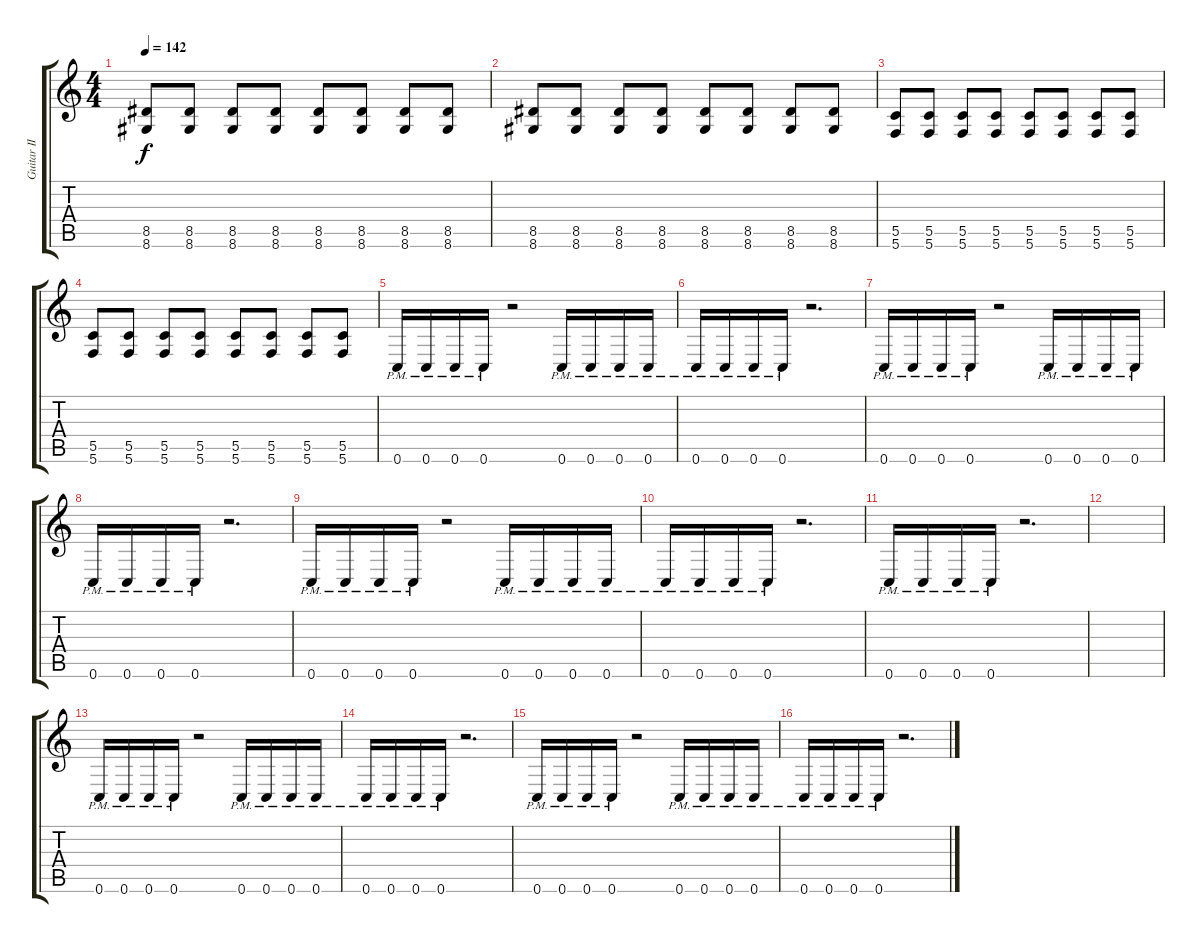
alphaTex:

\track ("Guitar II" "Guitar II") {instrument overdrivenguitar}
\staff {score tabs}
\tuning (D4 A3 F3 C3 G2 C2) {hide}
\ts (4 4)
\tempo 142
\clef g2
\ks c
(8.5 8.6).8{dy f} (8.5 8.6).8 (8.5 8.6).8 (8.5 8.6).8 (8.5 8.6).8 (8.5 8.6).8 (8.5 8.6).8 (8.5 8.6).8 |
(8.5 8.6).8 (8.5 8.6).8 (8.5 8.6).8 (8.5 8.6).8 (8.5 8.6).8 (8.5 8.6).8 (8.5 8.6).8 (8.5 8.6).8 |
(5.5 5.6).8 (5.5 5.6).8 (5.5 5.6).8 (5.5 5.6).8 (5.5 5.6).8 (5.5 5.6).8 (5.5 5.6).8 (5.5 5.6).8 |
(5.5 5.6).8 (5.5 5.6).8 (5.5 5.6).8 (5.5 5.6).8 (5.5 5.6).8 (5.5 5.6).8 (5.5 5.6).8 (5.5 5.6).8 |
0.6{pm}.16 0.6{pm}.16 0.6{pm}.16 0.6{pm}.16 r.2 0.6{pm}.16 0.6{pm}.16 0.6{pm}.16 0.6{pm}.16 |
0.6{pm}.16 0.6{pm}.16 0.6{pm}.16 0.6{pm}.16 r.2{d} |
0.6{pm}.16 0.6{pm}.16 0.6{pm}.16 0.6{pm}.16 r.2 0.6{pm}.16 0.6{pm}.16 0.6{pm}.16 0.6{pm}.16 |
0.6{pm}.16 0.6{pm}.16 0.6{pm}.16 0.6{pm}.16 r.2{d} |
0.6{pm}.16 0.6{pm}.16 0.6{pm}.16 0.6{pm}.16 r.2 0.6{pm}.16 0.6{pm}.16 0.6{pm}.16 0.6{pm}.16 |
0.6{pm}.16 0.6{pm}.16 0.6{pm}.16 0.6{pm}.16 r.2{d} |
0.6{pm}.16 0.6{pm}.16 0.6{pm}.16 0.6{pm}.16 r.2{d} |
|
0.6{pm}.16 0.6{pm}.16 0.6{pm}.16 0.6{pm}.16 r.2 0.6{pm}.16 0.6{pm}.16 0.6{pm}.16 0.6{pm}.16 |
0.6{pm}.16 0.6{pm}.16 0.6{pm}.16 0.6{pm}.16 r.2{d} |
0.6{pm}.16 0.6{pm}.16 0.6{pm}.16 0.6{pm}.16 r.2 0.6{pm}.16 0.6{pm}.16 0.6{pm}.16 0.6{pm}.16 |
0.6{pm}.16 0.6{pm}.16 0.6{pm}.16 0.6{pm}.16 r.2{d}
